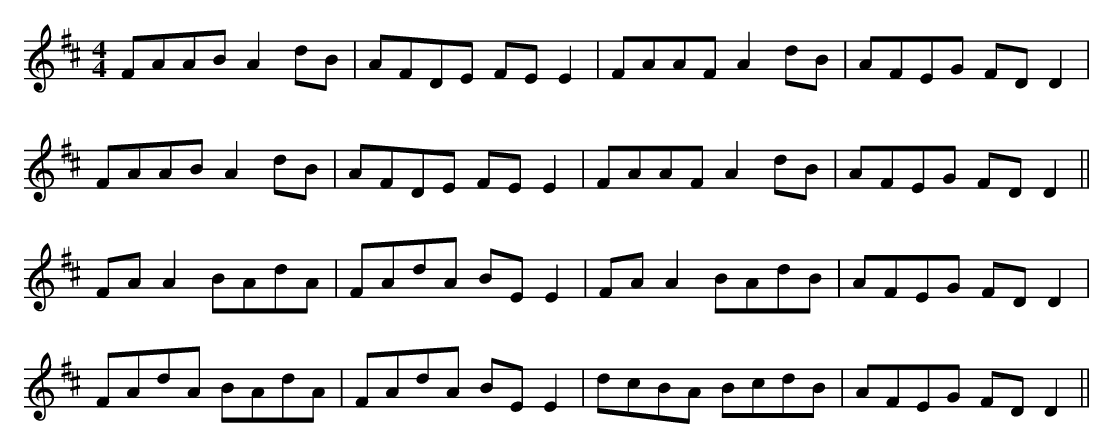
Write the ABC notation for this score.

X:1
M:4/4
K:D
FAAB A2 dB|AFDE FE E2|FAAF A2 dB|AFEG FD D2|
FAAB A2 dB|AFDE FE E2|FAAF A2 dB|AFEG FD D2||
FA A2 BAdA|FAdA BE E2|FA A2 BAdB|AFEG FD D2|
FAdA BAdA|FAdA BE E2|dcBA BcdB|AFEG FD D2||
